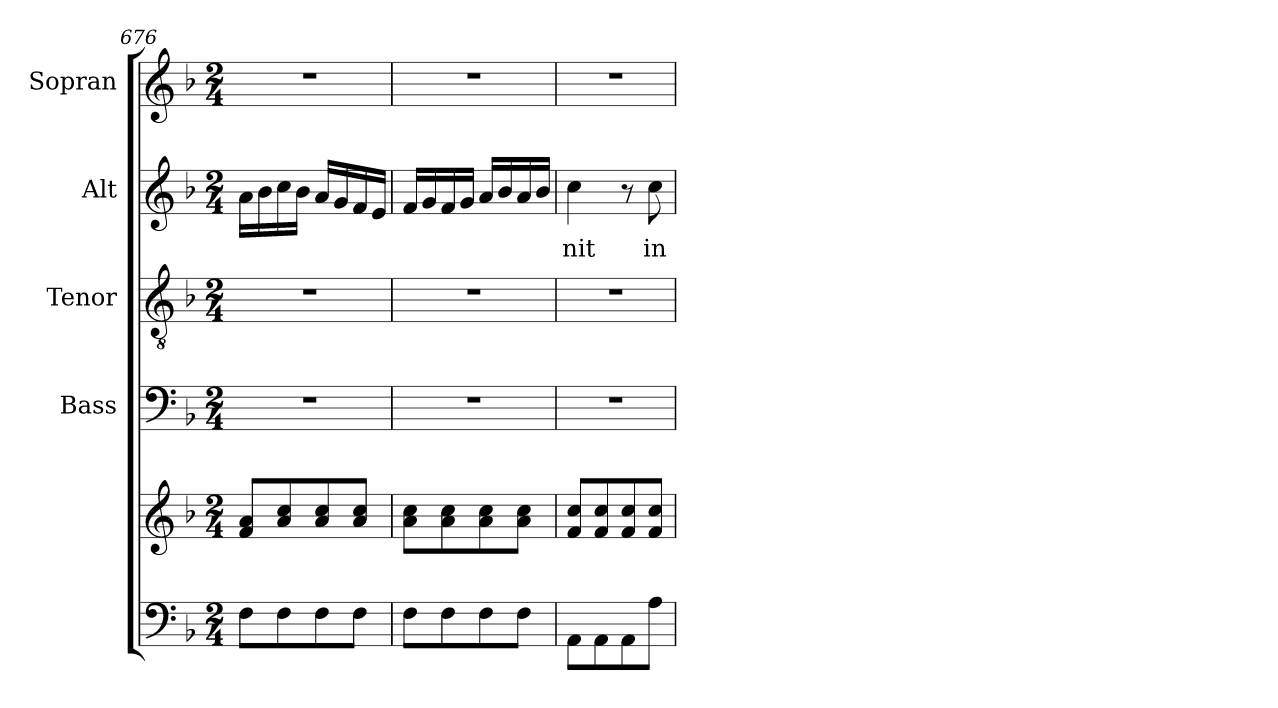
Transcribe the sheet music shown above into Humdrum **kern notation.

**kern	**kern	**kern	**kern	**kern	**text	**kern
*part5	*part5	*part4	*part3	*part2	*part2	*part1
*staff6	*staff5	*staff4	*staff3	*staff2	*staff2	*staff1
*	*	*I"Bass	*I"Tenor	*I"Alt	*	*I"Sopran
*	*	*I'B.	*I'T.	*I'A.	*	*I'S.
*clefF4	*clefG2	*clefF4	*clefGv2	*clefG2	*	*clefG2
*k[b-]	*k[b-]	*k[b-]	*k[b-]	*k[b-]	*	*k[b-]
*F:	*F:	*F:	*F:	*F:	*	*F:
*M2/4	*M2/4	*M2/4	*M2/4	*M2/4	*	*M2/4
=676	=676	=676	=676	=676	=676	=676
8F\L	8f/ 8a/L	2r	2r	16a\LL	.	2r
.	.	.	.	16b-\	.	.
8F\	8a/ 8cc/	.	.	16cc\	.	.
.	.	.	.	16b-\JJ	.	.
8F\	8a/ 8cc/	.	.	16a/LL	.	.
.	.	.	.	16g/	.	.
8F\J	8a/ 8cc/J	.	.	16f/	.	.
.	.	.	.	16e/JJ	.	.
=677	=677	=677	=677	=677	=677	=677
8F\L	8a\ 8cc\L	2r	2r	16f/LL	.	2r
.	.	.	.	16g/	.	.
8F\	8a\ 8cc\	.	.	16f/	.	.
.	.	.	.	16g/JJ	.	.
8F\	8a\ 8cc\	.	.	16a/LL	.	.
.	.	.	.	16b-/	.	.
8F\J	8a\ 8cc\J	.	.	16a/	.	.
.	.	.	.	16b-/JJ	.	.
=678	=678	=678	=678	=678	=678	=678
!	!	!	!	!	!LO:LY:b	!
8AA\L	8f/ 8cc/L	2r	2r	4cc\	-nit	2r
8AA\	8f/ 8cc/	.	.	.	.	.
8AA\	8f/ 8cc/	.	.	8r	.	.
!	!	!	!	!	!LO:LY:b	!
8A\J	8f/ 8cc/J	.	.	8cc\	in	.
=	=	=	=	=	=	=
*-	*-	*-	*-	*-	*-	*-
